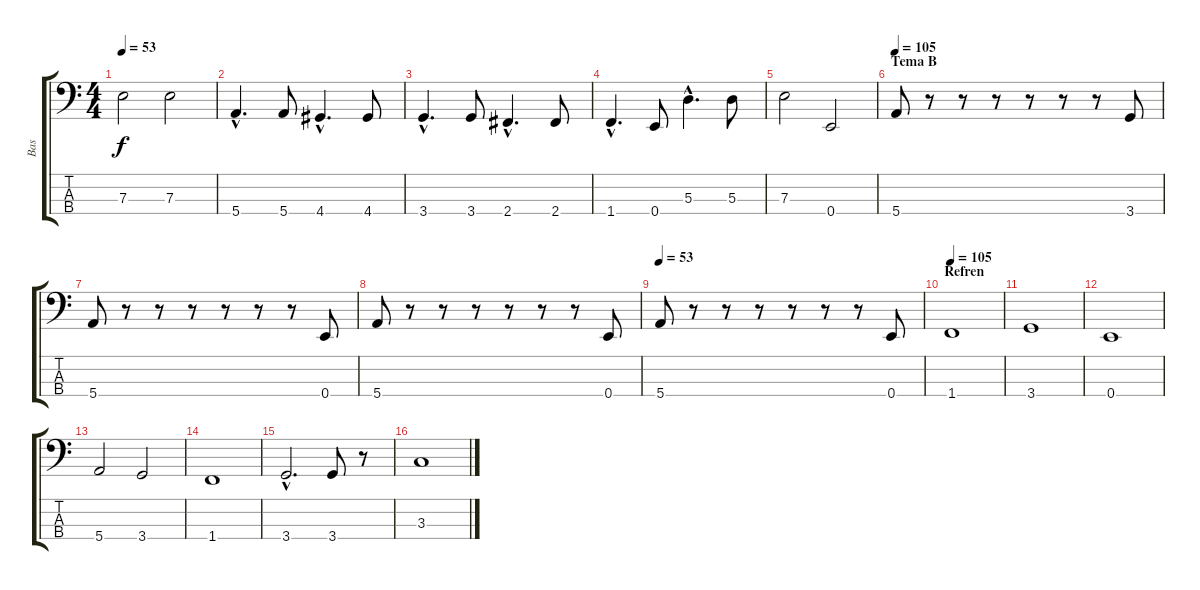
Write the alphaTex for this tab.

\track ("Bas" "Bas") {instrument electricbassfinger}
\staff {score tabs}
\tuning (G2 D2 A1 E1) {hide}
\ts (4 4)
\tempo 53
\clef f4
\ks c
7.3.2{dy f} 7.3.2 |
5.4{hac}.4{d} 5.4.8 4.4{hac}.4{d} 4.4.8 |
3.4{hac}.4{d} 3.4.8 2.4{hac}.4{d} 2.4.8 |
1.4{hac}.4{d} 0.4.8 5.3{hac}.4{d} 5.3.8 |
7.3.2 0.4.2 |
\section ("" "Tema B")
\tempo 105
5.4.8 r.8 r.8 r.8 r.8 r.8 r.8 3.4.8 |
5.4.8 r.8 r.8 r.8 r.8 r.8 r.8 0.4.8 |
5.4.8 r.8 r.8 r.8 r.8 r.8 r.8 0.4.8 |
\tempo 53
5.4.8 r.8 r.8 r.8 r.8 r.8 r.8 0.4.8 |
\section ("" "Refren")
\tempo 105
1.4.1 |
3.4.1 |
0.4.1 |
5.4.2 3.4.2 |
1.4.1 |
3.4{hac}.2{d} 3.4.8 r.8 |
3.3.1
